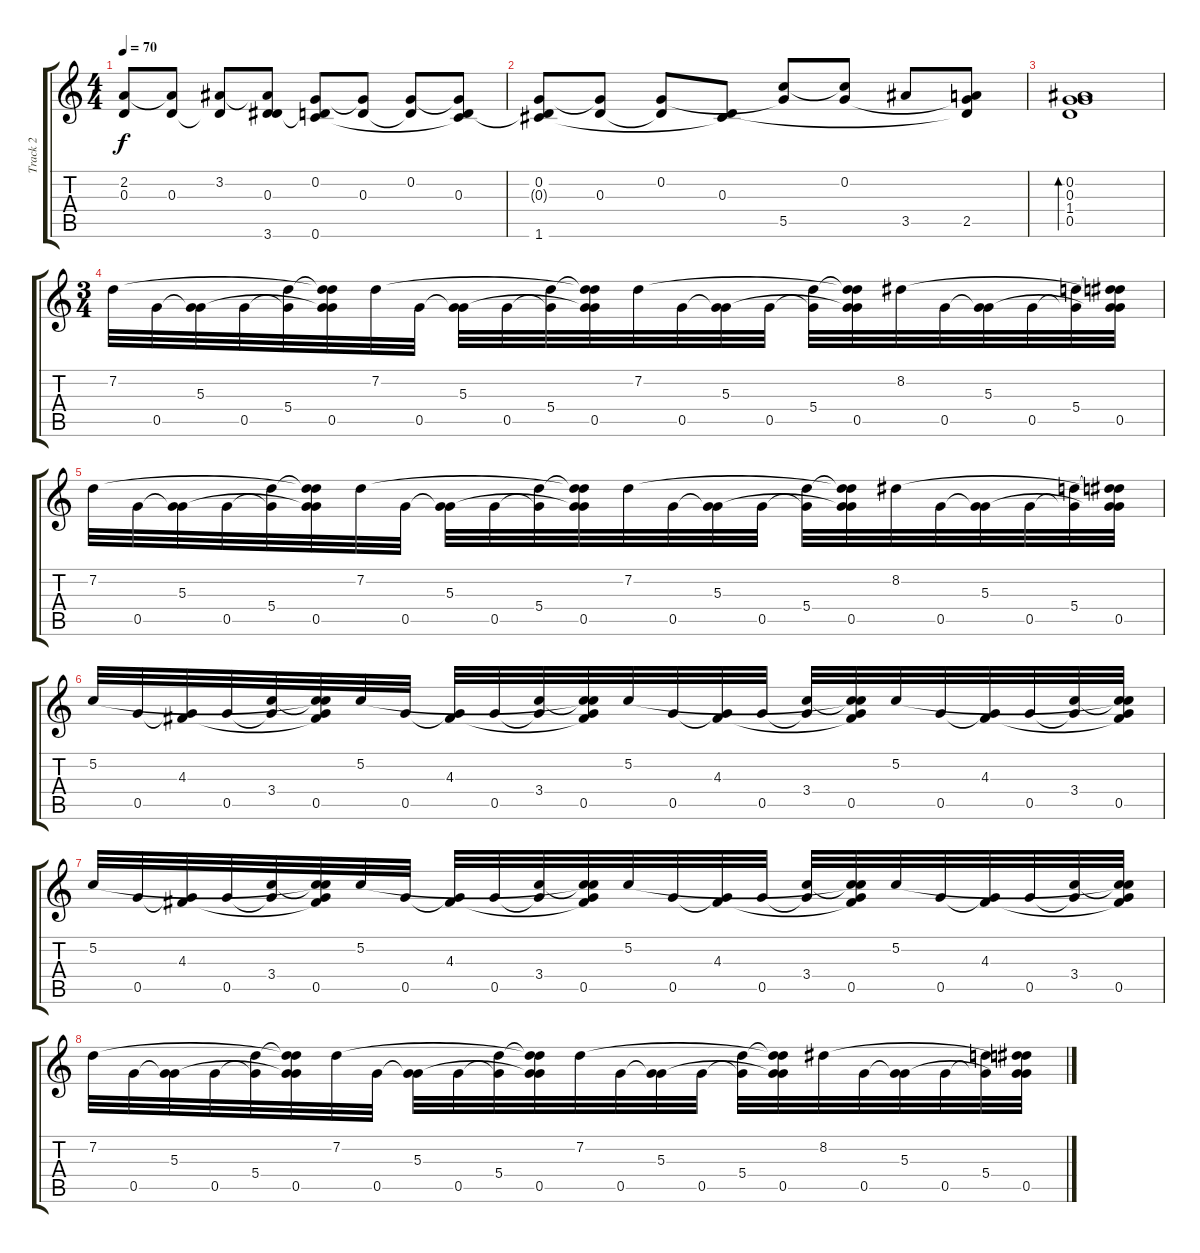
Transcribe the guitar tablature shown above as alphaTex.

\track ("Track 2" "Track 2") {instrument acousticguitarsteel}
\staff {score tabs}
\tuning (A3 G3 D3 A3 G3 C3) {hide}
\ts (4 4)
\tempo 70
\clef g2
\ks c
(2.2 0.3{t}).8{dy f} (2.2{t} 0.3).8 (3.2 0.3{t}).8 (3.2{t} 0.3 3.6{t}).8 (0.2 0.3{t} 0.6).8 (0.2{t} 0.3).8 (0.2 0.3{t}).8 (0.2{t} 0.3 0.6{t}).8 |
(0.2 0.3{t} 1.6).8 (0.2{t} 0.3).8 (0.2 0.3{t}).8 (0.3 1.6{t}).8 (0.2{t} 5.5).8 (0.2 5.5{t}).8 3.5.8 (0.2{t} 0.3{t} 2.5).8 |
(0.2 0.3 1.4 0.5).1{bd 240} |
\ts (3 4)
7.2.32 0.5.32 (5.3 0.5{t}).32 0.5.32 (5.4 0.5{t}).32 (7.2{t} 5.3{t} 5.4{t} 0.5).32 7.2.32 0.5.32 (5.3 0.5{t}).32 0.5.32 (5.4 0.5{t}).32 (7.2{t} 5.3{t} 5.4{t} 0.5).32 7.2.32 0.5.32 (5.3 0.5{t}).32 0.5.32 (5.4 0.5{t}).32 (7.2{t} 5.3{t} 5.4{t} 0.5).32 8.2.32 0.5.32 (5.3 0.5{t}).32 0.5.32 (5.4 0.5{t}).32 (8.2{t} 5.3{t} 5.4{t} 0.5).32 |
7.2.32 0.5.32 (5.3 0.5{t}).32 0.5.32 (5.4 0.5{t}).32 (7.2{t} 5.3{t} 5.4{t} 0.5).32 7.2.32 0.5.32 (5.3 0.5{t}).32 0.5.32 (5.4 0.5{t}).32 (7.2{t} 5.3{t} 5.4{t} 0.5).32 7.2.32 0.5.32 (5.3 0.5{t}).32 0.5.32 (5.4 0.5{t}).32 (7.2{t} 5.3{t} 5.4{t} 0.5).32 8.2.32 0.5.32 (5.3 0.5{t}).32 0.5.32 (5.4 0.5{t}).32 (8.2{t} 5.3{t} 5.4{t} 0.5).32 |
5.2.32 0.5.32 (4.3 0.5{t}).32 0.5.32 (3.4 0.5{t}).32 (5.2{t} 4.3{t} 3.4{t} 0.5).32 5.2.32 0.5.32 (4.3 0.5{t}).32 0.5.32 (3.4 0.5{t}).32 (5.2{t} 4.3{t} 3.4{t} 0.5).32 5.2.32 0.5.32 (4.3 0.5{t}).32 0.5.32 (3.4 0.5{t}).32 (5.2{t} 4.3{t} 3.4{t} 0.5).32 5.2.32 0.5.32 (4.3 0.5{t}).32 0.5.32 (3.4 0.5{t}).32 (5.2{t} 4.3{t} 3.4{t} 0.5).32 |
5.2.32 0.5.32 (4.3 0.5{t}).32 0.5.32 (3.4 0.5{t}).32 (5.2{t} 4.3{t} 3.4{t} 0.5).32 5.2.32 0.5.32 (4.3 0.5{t}).32 0.5.32 (3.4 0.5{t}).32 (5.2{t} 4.3{t} 3.4{t} 0.5).32 5.2.32 0.5.32 (4.3 0.5{t}).32 0.5.32 (3.4 0.5{t}).32 (5.2{t} 4.3{t} 3.4{t} 0.5).32 5.2.32 0.5.32 (4.3 0.5{t}).32 0.5.32 (3.4 0.5{t}).32 (5.2{t} 4.3{t} 3.4{t} 0.5).32 |
7.2.32 0.5.32 (5.3 0.5{t}).32 0.5.32 (5.4 0.5{t}).32 (7.2{t} 5.3{t} 5.4{t} 0.5).32 7.2.32 0.5.32 (5.3 0.5{t}).32 0.5.32 (5.4 0.5{t}).32 (7.2{t} 5.3{t} 5.4{t} 0.5).32 7.2.32 0.5.32 (5.3 0.5{t}).32 0.5.32 (5.4 0.5{t}).32 (7.2{t} 5.3{t} 5.4{t} 0.5).32 8.2.32 0.5.32 (5.3 0.5{t}).32 0.5.32 (5.4 0.5{t}).32 (8.2{t} 5.3{t} 5.4{t} 0.5).32
